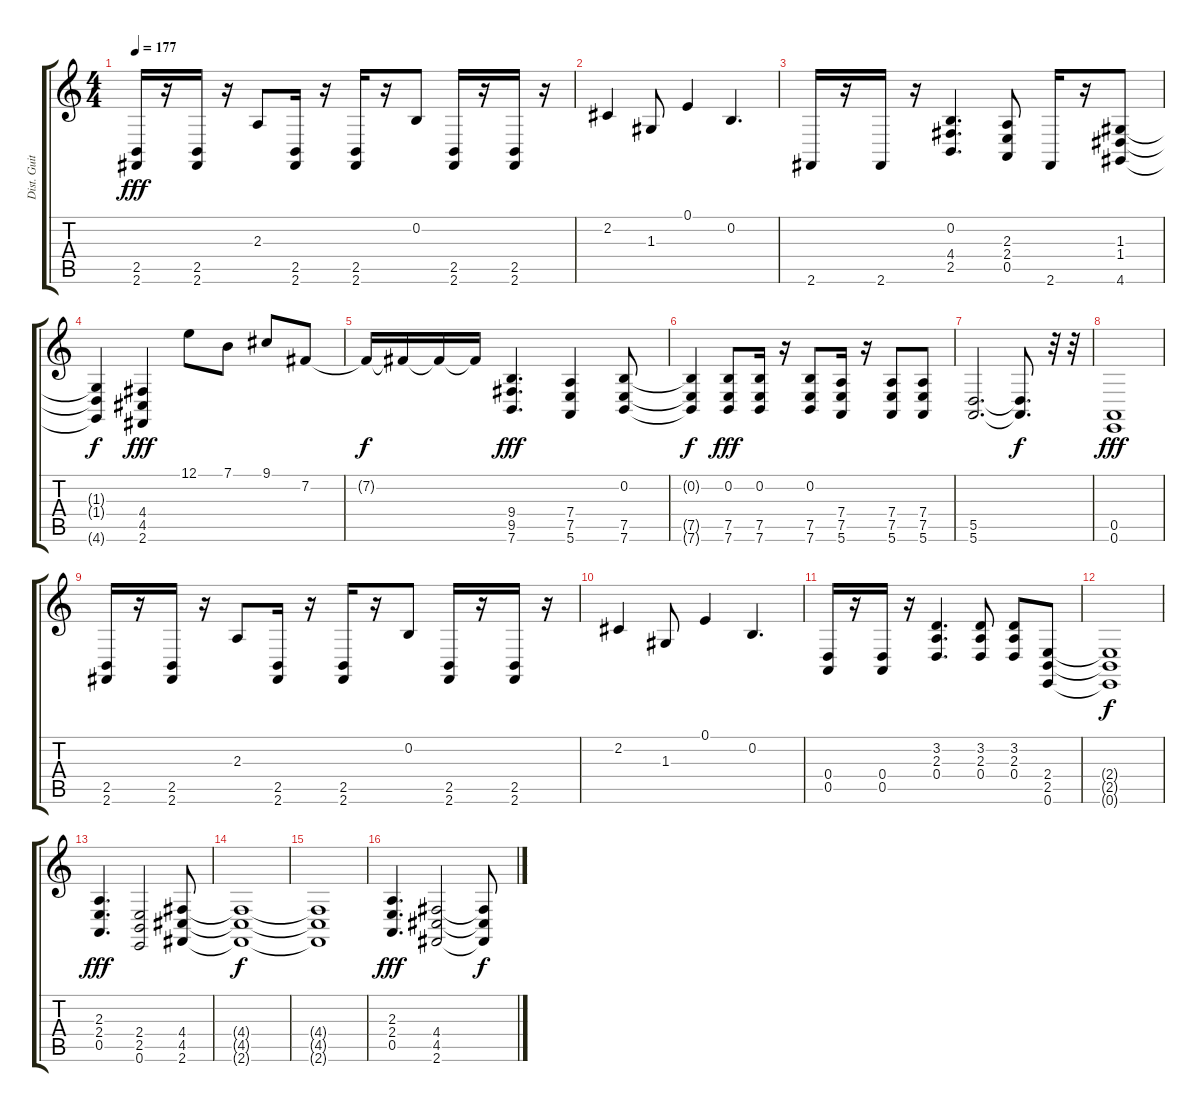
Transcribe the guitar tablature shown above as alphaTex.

\track ("Dist. Guitar 5" "Dist. Guit") {instrument stringensemble1}
\staff {score tabs}
\tuning (E4 B3 G3 D3 A2 E2) {hide}
\ts (4 4)
\tempo 177
\clef g2
\ks c
(2.5 2.6).16{dy fff} r.16 (2.5 2.6).16 r.16 2.3.8 (2.5 2.6).16 r.16 (2.5 2.6).16 r.16 0.2.8 (2.5 2.6).16 r.16 (2.5 2.6).16 r.16 |
2.2.4 1.3.8 0.1.4 0.2.4{d} |
2.6.16 r.16 2.6.16 r.16 (0.2 4.4 2.5).4{d} (2.3 2.4 0.5).8 2.6.16 r.16 (1.3 1.4 4.6).8 |
(1.3{t} 1.4{t} 4.6{t}).4{dy f} (4.4 4.5 2.6).4{dy fff} 12.1.8 7.1.8 9.1.8 7.2.8 |
7.2{t}.16{dy f} 7.2{t}.16 7.2{t}.16 7.2{t}.16 (9.4 9.5 7.6).4{d dy fff} (7.4 7.5 5.6).4 (0.2 7.5 7.6).8 |
(0.2{t} 7.5{t} 7.6{t}).4{dy f} (0.2 7.5 7.6).8{dy fff} (0.2 7.5 7.6).16 r.16 (0.2 7.5 7.6).8 (7.4 7.5 5.6).16 r.16 (7.4 7.5 5.6).8 (7.4 7.5 5.6).8 |
(5.5 5.6).2{d} (5.5{t} 5.6{t}).8{d dy f} r.32 r.32 |
(0.5 0.6).1{dy fff} |
(2.5 2.6).16 r.16 (2.5 2.6).16 r.16 2.3.8 (2.5 2.6).16 r.16 (2.5 2.6).16 r.16 0.2.8 (2.5 2.6).16 r.16 (2.5 2.6).16 r.16 |
2.2.4 1.3.8 0.1.4 0.2.4{d} |
(0.4 0.5).16 r.16 (0.4 0.5).16 r.16 (3.2 2.3 0.4).4{d} (3.2 2.3 0.4).8 (3.2 2.3 0.4).8 (2.4 2.5 0.6).8 |
(2.4{t} 2.5{t} 0.6{t}).1{dy f} |
(2.3 2.4 0.5).4{d dy fff} (2.4 2.5 0.6).2 (4.4 4.5 2.6).8 |
(4.4{t} 4.5{t} 2.6{t}).1{dy f} |
(4.4{t} 4.5{t} 2.6{t}).1 |
(2.3 2.4 0.5).4{d dy fff} (4.4 4.5 2.6).2 (4.4{t} 4.5{t} 2.6{t}).8{dy f}
